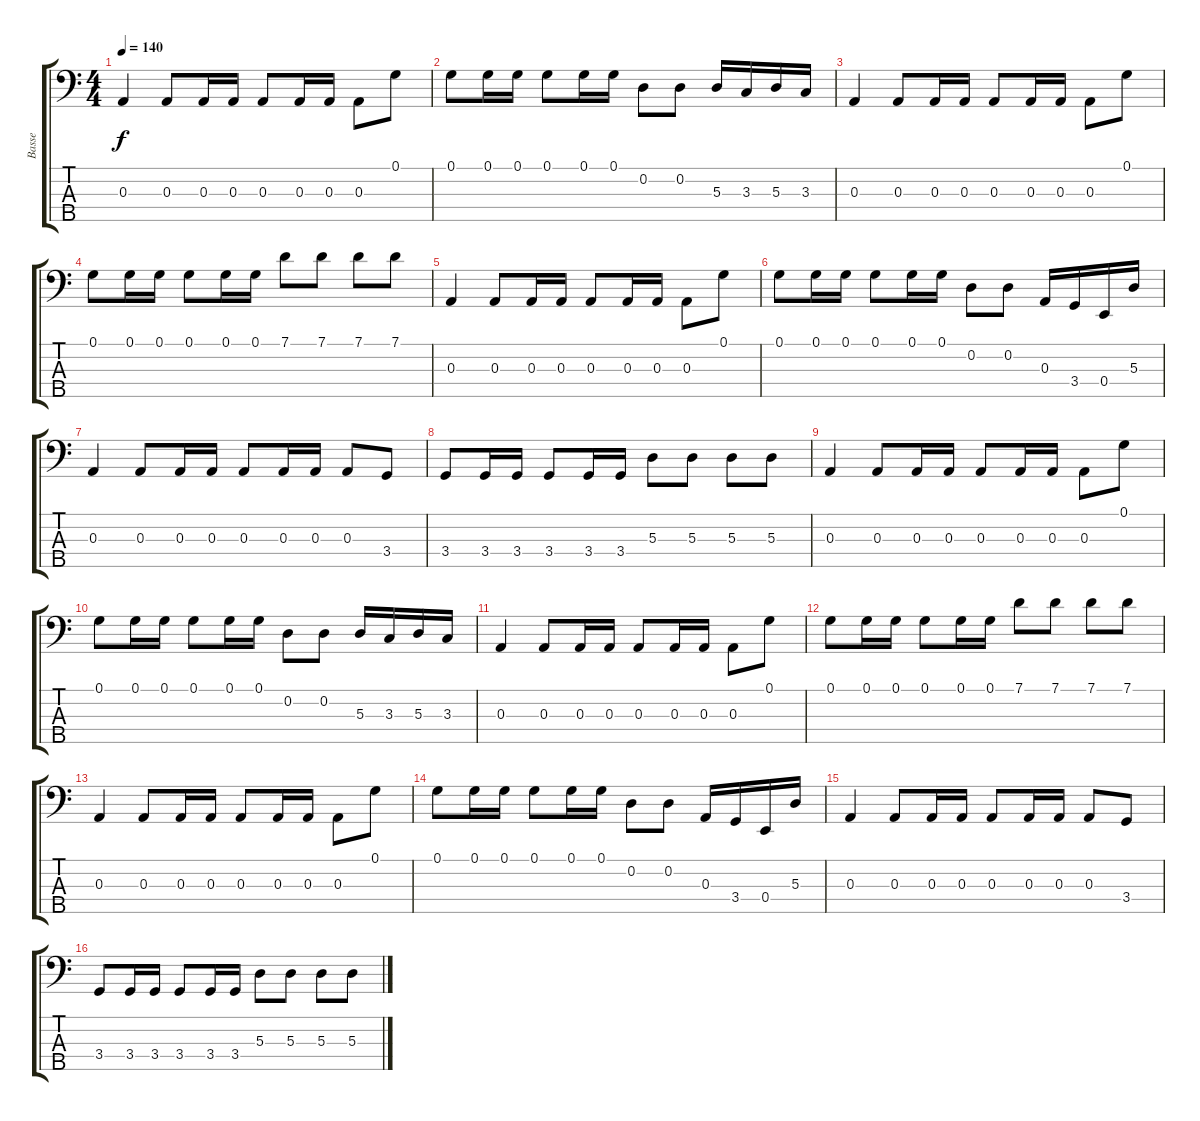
\track ("Basse" "Basse") {instrument electricbasspick}
\staff {score tabs}
\tuning (G2 D2 A1 E1 B0) {hide}
\ts (4 4)
\tempo 140
\clef f4
\ks c
0.3.4{dy f} 0.3.8 0.3.16 0.3.16 0.3.8 0.3.16 0.3.16 0.3.8 0.1.8 |
0.1.8 0.1.16 0.1.16 0.1.8 0.1.16 0.1.16 0.2.8 0.2.8 5.3.16 3.3.16 5.3.16 3.3.16 |
0.3.4 0.3.8 0.3.16 0.3.16 0.3.8 0.3.16 0.3.16 0.3.8 0.1.8 |
0.1.8 0.1.16 0.1.16 0.1.8 0.1.16 0.1.16 7.1.8 7.1.8 7.1.8 7.1.8 |
0.3.4 0.3.8 0.3.16 0.3.16 0.3.8 0.3.16 0.3.16 0.3.8 0.1.8 |
0.1.8 0.1.16 0.1.16 0.1.8 0.1.16 0.1.16 0.2.8 0.2.8 0.3.16 3.4.16 0.4.16 5.3.16 |
0.3.4 0.3.8 0.3.16 0.3.16 0.3.8 0.3.16 0.3.16 0.3.8 3.4.8 |
3.4.8 3.4.16 3.4.16 3.4.8 3.4.16 3.4.16 5.3.8 5.3.8 5.3.8 5.3.8 |
0.3.4 0.3.8 0.3.16 0.3.16 0.3.8 0.3.16 0.3.16 0.3.8 0.1.8 |
0.1.8 0.1.16 0.1.16 0.1.8 0.1.16 0.1.16 0.2.8 0.2.8 5.3.16 3.3.16 5.3.16 3.3.16 |
0.3.4 0.3.8 0.3.16 0.3.16 0.3.8 0.3.16 0.3.16 0.3.8 0.1.8 |
0.1.8 0.1.16 0.1.16 0.1.8 0.1.16 0.1.16 7.1.8 7.1.8 7.1.8 7.1.8 |
0.3.4 0.3.8 0.3.16 0.3.16 0.3.8 0.3.16 0.3.16 0.3.8 0.1.8 |
0.1.8 0.1.16 0.1.16 0.1.8 0.1.16 0.1.16 0.2.8 0.2.8 0.3.16 3.4.16 0.4.16 5.3.16 |
0.3.4 0.3.8 0.3.16 0.3.16 0.3.8 0.3.16 0.3.16 0.3.8 3.4.8 |
3.4.8 3.4.16 3.4.16 3.4.8 3.4.16 3.4.16 5.3.8 5.3.8 5.3.8 5.3.8
